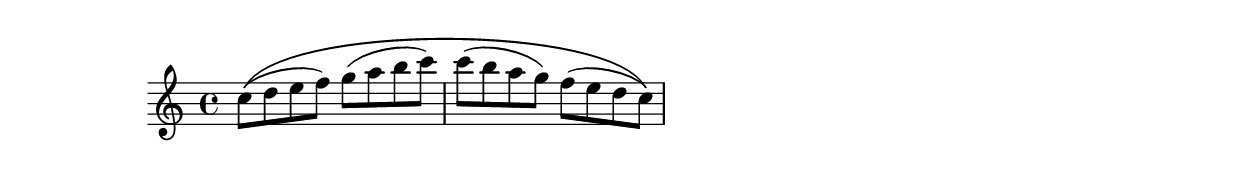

\version "2.14.0"
\header{
    texidoc="@code{PhrasingSlur}s go over normal slurs."
}

\layout { ragged-right = ##t }

\relative c''{
    c8 \( (d e f) g ( a b c)
	  c ( b a g) f ( e d c)\)
}

